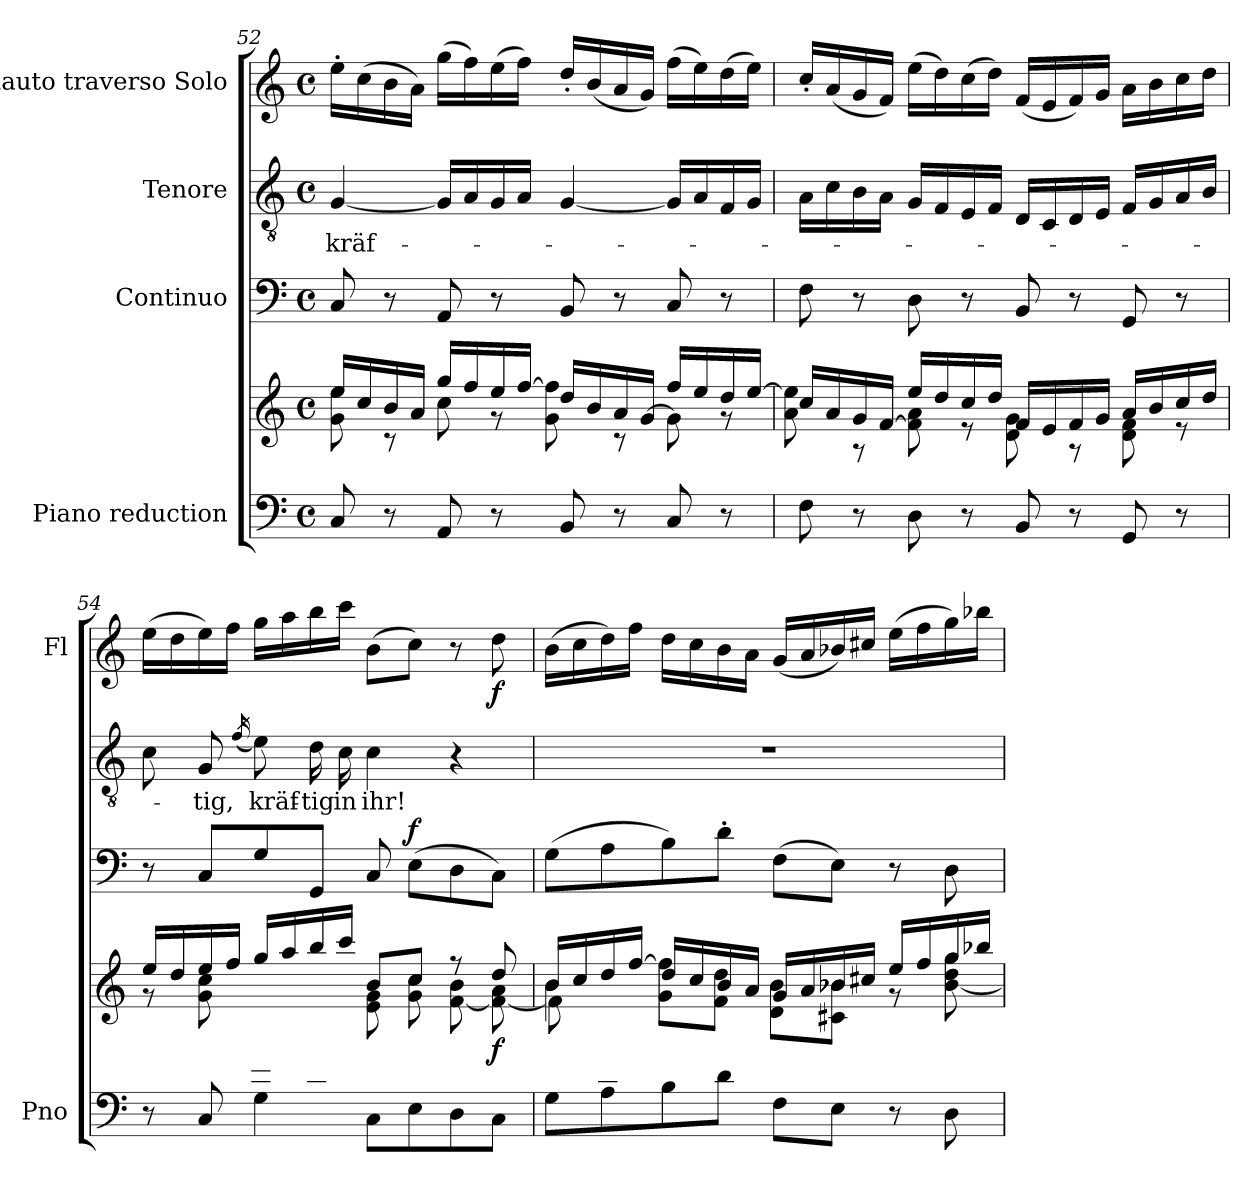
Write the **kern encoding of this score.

**kern	**kern	**dynam	**kern	**dynam	**kern	**text	**kern	**dynam
*part4	*part4	*part4	*part3	*part3	*part2	*part2	*part1	*part1
*staff5	*staff4	*staff4/5	*staff3	*staff3	*staff2	*staff2	*staff1	*staff1
*I"Piano reduction	*	*	*I"Continuo	*	*I"Tenore	*	*I"Flauto traverso Solo	*
*I'Pno	*	*	*	*	*	*	*I'Fl	*
!!LO:LB:g=z
*clefF4	*clefG2	*	*clefF4	*	*clefGv2	*	*clefG2	*
*k[]	*k[]	*	*k[]	*	*k[]	*	*k[]	*
*M4/4	*M4/4	*	*M4/4	*	*M4/4	*	*M4/4	*
*met(c)	*met(c)	*	*met(c)	*	*met(c)	*	*met(c)	*
=52	=52	=52	=52	=52	=52	=52	=52	=52
*	*^	*	*	*	*	*	*	*
!	!	!	!	!	!	!	!LO:LY:b	!	!
8C/	16ee/LL	8g\ 8ee\	.	8C/	.	[4G/	kräf-	16ee'\LL	.
.	16cc/	.	.	.	.	.	.	(16cc\	.
8r	16b/	8r	.	8r	.	.	.	16b\	.
.	16a/JJ	.	.	.	.	.	.	16a\JJ)	.
8AA/	16gg/LL	8cc\	.	8AA/	.	16G/LL]	.	(16gg\LL	.
.	16ff/	.	.	.	.	16A/	.	16ff\)	.
8r	16ee/	8r	.	8r	.	16G/	.	(16ee\	.
.	[<16ff/JJ	.	.	.	.	16A/JJ	.	16ff\JJ)	.
8BB/	16dd/LL	8g\ 8ff\]	.	8BB/	.	[4G/	.	16dd'/LL	.
.	16b/	.	.	.	.	.	.	(16b/	.
8r	16a/	8r	.	8r	.	.	.	16a/	.
.	[<16g/JJ	.	.	.	.	.	.	16g/JJ)	.
8C/	16ff/LL	8g\]	.	8C/	.	16G/LL]	.	(16ff\LL	.
.	16ee/	.	.	.	.	16A/	.	16ee\)	.
8r	16dd/	8r	.	8r	.	16F/	.	(16dd\	.
.	[16ee/JJ	.	.	.	.	16G/JJ	.	16ee\JJ)	.
=53	=53	=53	=53	=53	=53	=53	=53	=53	=53
8F\	16cc/LL	8a\ 8ee\]	.	8F\	.	16A\LL	.	16cc'/LL	.
.	16a/	.	.	.	.	16c\	.	(16a/	.
8r	16g/	8r	.	8r	.	16B\	.	16g/	.
.	[<16f/JJ	.	.	.	.	16A\JJ	.	16f/JJ)	.
8D\	16ee/LL	8f\] 8a\	.	8D\	.	16G/LL	.	(16ee\LL	.
.	16dd/	.	.	.	.	16F/	.	16dd\)	.
8r	16cc/	8r	.	8r	.	16E/	.	(16cc\	.
.	16dd/JJ	.	.	.	.	16F/JJ	.	16dd\JJ)	.
8BB/	16f/LL	8d\ 8g\	.	8BB/	.	16D/LL	.	(16f/LL	.
.	16e/	.	.	.	.	16C/	.	16e/	.
8r	16f/	8r	.	8r	.	16D/	.	16f/)	.
.	16g/JJ	.	.	.	.	16E/JJ	.	16g/JJ	.
8GG/	16a/LL	8d\ 8f\	.	8GG/	.	16F/LL	.	16a\LL	.
.	16b/	.	.	.	.	16G/	.	16b\	.
8r	16cc/	8r	.	8r	.	16A/	.	16cc\	.
.	16dd/JJ	.	.	.	.	16B/JJ	.	16dd\JJ	.
=54	=54	=54	=54	=54	=54	=54	=54	=54	=54
*^	*	*	*	*	*	*	*	*	*
4ryy	8r	16ee/LL	8r	.	8r	.	8c\	.	(16ee\LL	.
.	.	16dd/	.	.	.	.	.	.	16dd\	.
!	!	!	!	!	!	!	!	!LO:LY:b	!	!
.	8C/	16ee/	8g\ 8cc\L	.	8C/L	.	8G/	tig,	16ee\)	.
.	.	16ff/JJ	.	.	.	.	.	.	16ff\JJ	.
.	.	.	.	.	.	.	(16qf/	.	.	.
!	!	!	!	!	!	!	!	!LO:LY:b	!	!
8c/ 8e/	4G\	16gg/LL	4ryy	.	8G/	.	8e\)	kräf-	16gg\LL	.
.	.	16aa/	.	.	.	.	.	.	16aa\	.
!	!	!	!	!	!	!	!	!LO:LY:b	!	!
8B/ 8d/J	.	16bb/	.	.	8GG/J	.	16d\	tig	16bb\	.
!	!	!	!	!	!	!	!	!LO:LY:b	!	!
.	.	16ccc/JJ	.	.	.	.	16c\	in	16ccc\JJ	.
!	!	!	!	!	!	!	!	!LO:LY:b	!	!
2ryy	8C\L	8b/L	8e\ 8g\L	.	8C/	.	4c\	ihr!	(8b\L	.
!	!	!	!	!	!	!LO:DY:a	!	!	!	!
.	8E\	8cc/J	8g\ 8cc\	.	(8E\L	f	.	.	8cc\J)	.
.	8D\	8r	[8f\ 8b\	.	8D\	.	4r	.	8r	.
!	!	!	!	!LO:DY:b	!	!	!	!	!	!LO:DY:b
.	8C\J	8dd/	8f\_ 8a\J	f	8C\J)	.	.	.	8dd\	f
=55	=55	=55	=55	=55	=55	=55	=55	=55	=55	=55
*	*	*	*^	*	*	*	*	*	*	*
8ryy	8G\L	16b/LL	4b\	8f\L]	.	(8G\L	.	1r	.	(16b\LL	.
.	.	16cc/	.	.	.	.	.	.	.	16cc\	.
8d/J	8A\	16dd/	.	2..ryy	.	8A\	.	.	.	16dd\)	.
.	.	[<16ff/JJ	.	.	.	.	.	.	.	16ff\JJ	.
4ryy	8B\	16dd/LL	8g\ 8ff\]L	.	.	8B\)	.	.	.	16dd\LL	.
.	.	16cc/	.	.	.	.	.	.	.	16cc\	.
.	8d\J	16b/	8f\ 8dd\J	.	.	8d'\J	.	.	.	16b\	.
.	.	16a/JJ	.	.	.	.	.	.	.	16a\JJ	.
4ryy	8F\L	16g/LL	8d\ 8b\L	.	.	(8F\L	.	.	.	(16g/LL	.
.	.	16a/	.	.	.	.	.	.	.	16a/	.
.	8E\J	16b-X/	8c#X\ 8b-\J	.	.	8E\J)	.	.	.	16b-X/)	.
.	.	16cc#X/JJ	.	.	.	.	.	.	.	16cc#X/JJ	.
8r	8ryy	16ee/LL	8r	.	.	8r	.	.	.	(16ee\LL	.
.	.	16ff/	.	.	.	.	.	.	.	16ff\	.
8ryy	8D\	16gg/	[8b-\ 8dd\ 8gg\	.	.	8D\	.	.	.	16gg\)	.
.	.	16bb-X/JJ	.	.	.	.	.	.	.	16bb-X\JJ	.
*v	*v	*	*	*	*	*	*	*	*	*	*
*	*v	*v	*v	*	*	*	*	*	*	*
=	=	=	=	=	=	=	=	=
*-	*-	*-	*-	*-	*-	*-	*-	*-
